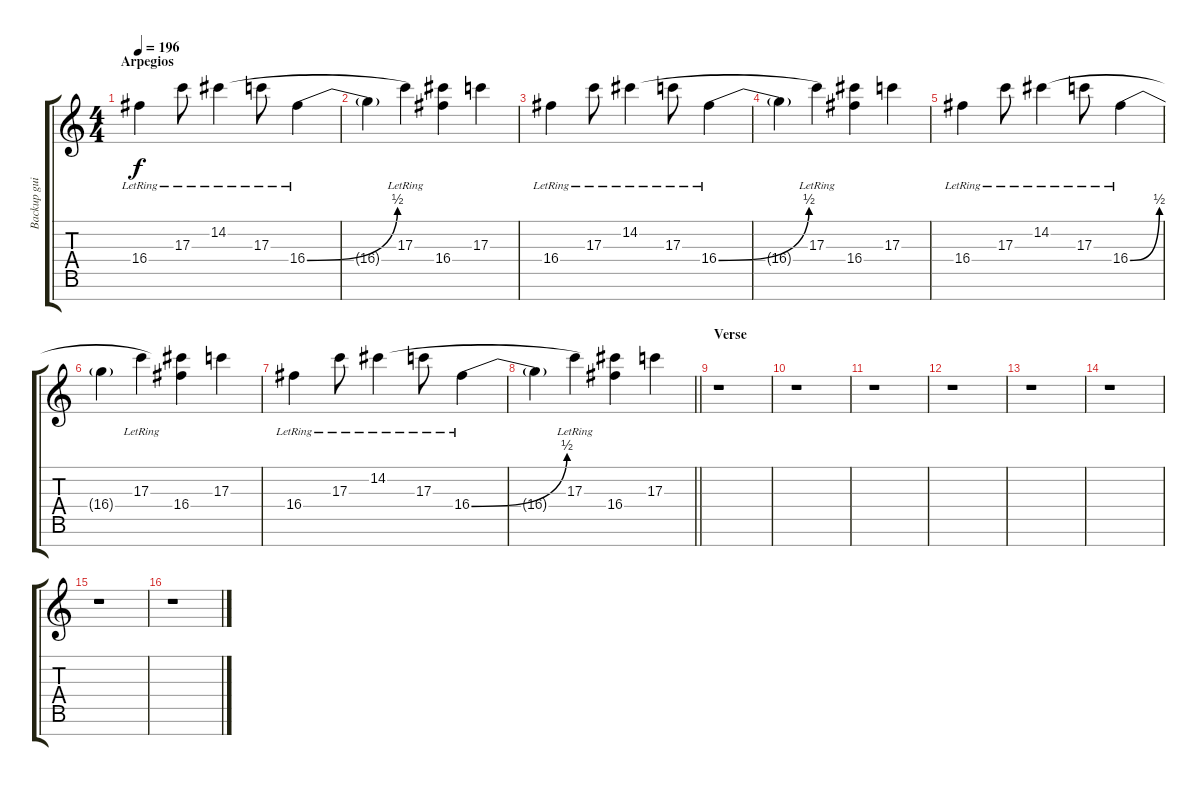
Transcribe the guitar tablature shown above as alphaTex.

\track ("Backup guitars" "Backup gui") {instrument distortionguitar}
\staff {score tabs}
\tuning (E4 B3 G3 D3 A2 E2 B1) {hide}
\ts (4 4)
\section ("" "Arpegios")
\tempo 196
\clef g2
\ks c
16.4{lr}.4{dy f volume 8} 17.3{lr}.8 14.2{lr}.4 17.3{lr}.8 16.4{be (bend 0 0 60 2) lr}.4 |
16.4{t}.4 17.3{lr}.4 (14.2{t} 16.4).4 17.3.4 |
16.4{lr}.4 17.3{lr}.8 14.2{lr}.4 17.3{lr}.8 16.4{be (bend 0 0 60 2) lr}.4 |
16.4{t}.4 17.3{lr}.4 (14.2{t} 16.4).4 17.3.4 |
16.4{lr}.4 17.3{lr}.8 14.2{lr}.4 17.3{lr}.8 16.4{be (bend 0 0 60 2) lr}.4 |
16.4{t}.4 17.3{lr}.4 (14.2{t} 16.4).4 17.3.4 |
16.4{lr}.4 17.3{lr}.8 14.2{lr}.4 17.3{lr}.8 16.4{be (bend 0 0 60 2) lr}.4 |
\barLineRight lightlight
16.4{t}.4 17.3{lr}.4 (14.2{t} 16.4).4 17.3.4 |
\section ("" "Verse")
r.1 |
r.1 |
r.1 |
r.1 |
r.1 |
r.1 |
r.1 |
r.1
